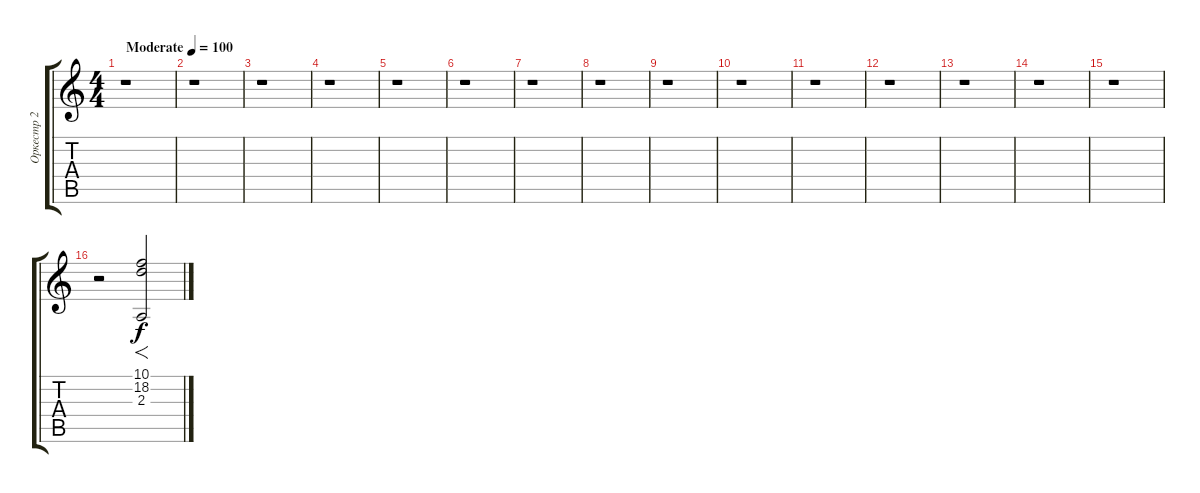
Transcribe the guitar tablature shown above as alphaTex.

\track ("Оркестр 2" "Оркестр 2") {instrument trumpet}
\staff {score tabs}
\tuning (E4 B3 G3 D3 A2 E2) {hide}
\ts (4 4)
\tempo (100 "Moderate")
\clef g2
\ks c
r.1{dy f instrument trumpet} |
r.1 |
r.1 |
r.1 |
r.1 |
r.1 |
r.1 |
r.1 |
r.1 |
r.1 |
r.1 |
r.1 |
r.1 |
r.1 |
r.1 |
r.2 (10.1 18.2 2.3).2{f}
